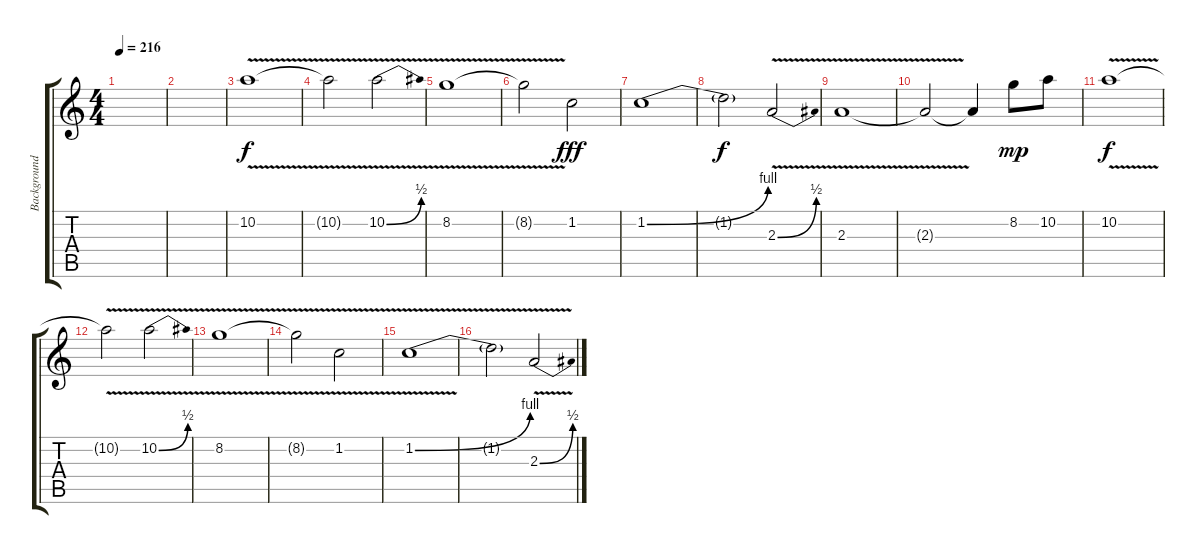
\track ("Background solo" "Background") {instrument overdrivenguitar}
\staff {score tabs}
\tuning (E4 B3 G3 D3 A2 D2) {hide}
\ts (4 4)
\tempo 216
\clef g2
\ks c
|
|
10.2{v}.1 |
10.2{t}.2 10.2{be (bend 0 0 60 2) v}.2 |
8.2{v}.1 |
8.2{t}.2 1.2.2{dy fff} |
1.2{be (bend 0 0 60 4)}.1 |
1.2{t}.2{dy f} 2.3{be (bend 0 0 60 2) v}.2 |
2.3{v}.1 |
2.3{t}.2 2.3{t}.4 8.2.8{dy mp} 10.2.8 |
10.2{v}.1{dy f} |
10.2{t}.2 10.2{be (bend 0 0 60 2) v}.2 |
8.2{v}.1 |
8.2{t}.2 1.2{v}.2 |
1.2{be (bend 0 0 60 4) v}.1 |
1.2{t}.2 2.3{be (bend 0 0 60 2) v}.2
